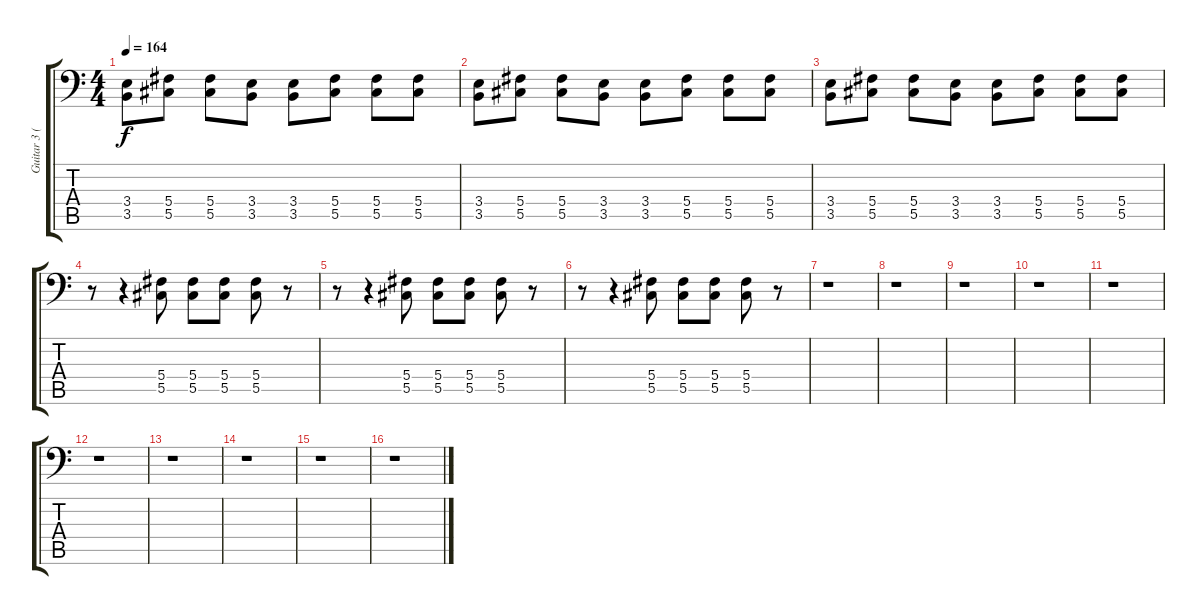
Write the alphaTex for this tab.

\track ("Guitar 3 (1 Octave lower)" "Guitar 3 (") {instrument distortionguitar}
\staff {score tabs}
\tuning (Eb3 Bb2 Gb2 Db2 Ab1 Eb1) {hide}
\ts (4 4)
\tempo 164
\clef f4
\ks c
(3.4 3.5).8{dy f} (5.4 5.5).8 (5.4 5.5).8 (3.4 3.5).8 (3.4 3.5).8 (5.4 5.5).8 (5.4 5.5).8 (5.4 5.5).8 |
(3.4 3.5).8 (5.4 5.5).8 (5.4 5.5).8 (3.4 3.5).8 (3.4 3.5).8 (5.4 5.5).8 (5.4 5.5).8 (5.4 5.5).8 |
(3.4 3.5).8 (5.4 5.5).8 (5.4 5.5).8 (3.4 3.5).8 (3.4 3.5).8 (5.4 5.5).8 (5.4 5.5).8 (5.4 5.5).8 |
r.8 r.4 (5.4 5.5).8 (5.4 5.5).8 (5.4 5.5).8 (5.4 5.5).8 r.8 |
r.8 r.4 (5.4 5.5).8 (5.4 5.5).8 (5.4 5.5).8 (5.4 5.5).8 r.8 |
r.8 r.4 (5.4 5.5).8 (5.4 5.5).8 (5.4 5.5).8 (5.4 5.5).8 r.8 |
r.1 |
r.1 |
r.1 |
r.1 |
r.1 |
r.1 |
r.1 |
r.1 |
r.1 |
r.1
